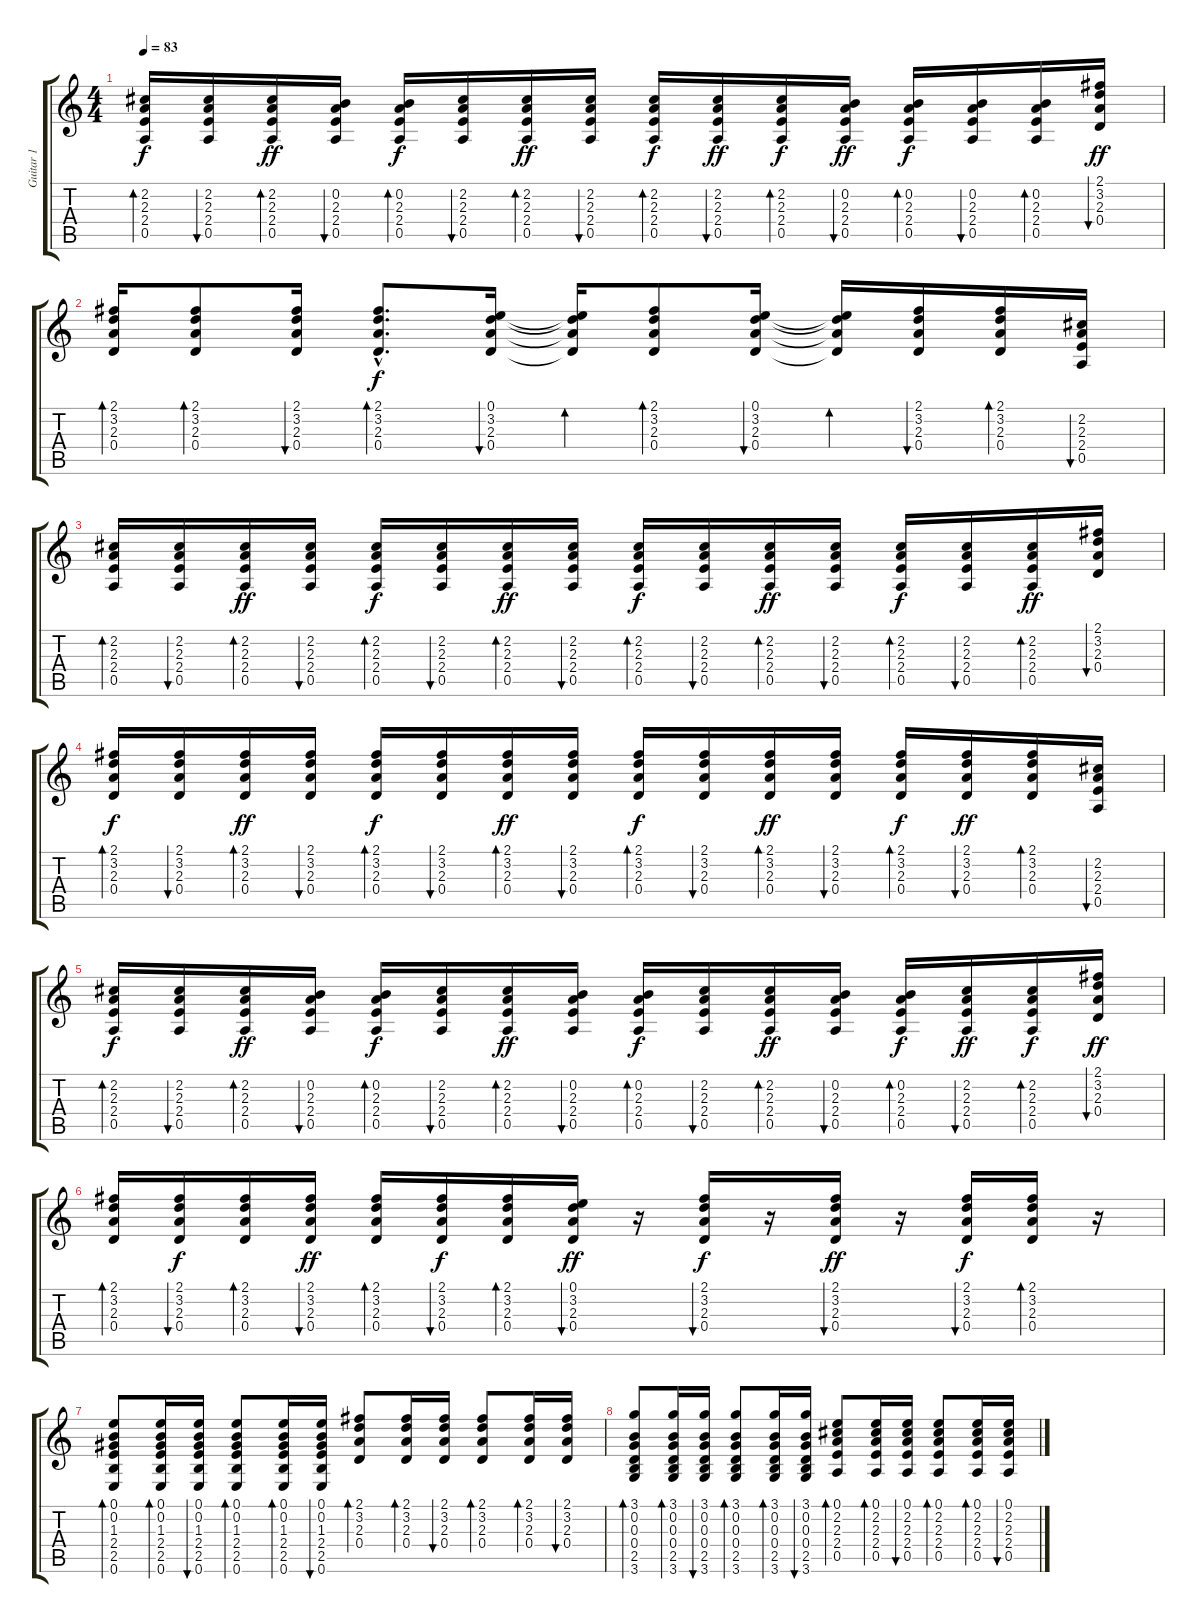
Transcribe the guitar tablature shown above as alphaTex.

\track ("Guitar 1" "Guitar 1") {instrument acousticguitarsteel}
\staff {score tabs}
\tuning (E4 B3 G3 D3 A2 E2) {hide}
\ts (4 4)
\tempo 83
\clef g2
\ks c
(2.2 2.3 2.4 0.5).16{bd 60 dy f} (2.2 2.3 2.4 0.5).16{bu 60} (2.2 2.3 2.4 0.5).16{bd 60 dy ff} (0.2 2.3 2.4 0.5).16{bu 60} (0.2 2.3 2.4 0.5).16{bd 60 dy f} (2.2 2.3 2.4 0.5).16{bu 60} (2.2 2.3 2.4 0.5).16{bd 60 dy ff} (2.2 2.3 2.4 0.5).16{bu 60} (2.2 2.3 2.4 0.5).16{bd 60 dy f} (2.2 2.3 2.4 0.5).16{bu 60 dy ff} (2.2 2.3 2.4 0.5).16{bd 60 dy f} (0.2 2.3 2.4 0.5).16{bu 60 dy ff} (0.2 2.3 2.4 0.5).16{bd 60 dy f} (0.2 2.3 2.4 0.5).16{bu 60} (0.2 2.3 2.4 0.5).16{bd 60} (2.1 3.2 2.3 0.4).16{bu 60 dy ff} |
(2.1 3.2 2.3 0.4).16{bd 60} (2.1 3.2 2.3 0.4).8{bd 60} (2.1 3.2 2.3 0.4).16{bu 60} (2.1{hac} 3.2{hac} 2.3{hac} 0.4{hac}).8{d bd 60 dy f} (0.1 3.2 2.3 0.4).16{bu 60} (0.1{t} 3.2{t} 2.3{t} 0.4{t}).16{bd 60} (2.1 3.2 2.3 0.4).8{bd 60} (0.1 3.2 2.3 0.4).16{bu 60} (0.1{t} 3.2{t} 2.3{t} 0.4{t}).16{bd 60} (2.1 3.2 2.3 0.4).16{bu 60} (2.1 3.2 2.3 0.4).16{bd 60} (2.2 2.3 2.4 0.5).16{bu 60} |
(2.2 2.3 2.4 0.5).16{bd 60} (2.2 2.3 2.4 0.5).16{bu 60} (2.2 2.3 2.4 0.5).16{bd 60 dy ff} (2.2 2.3 2.4 0.5).16{bu 60} (2.2 2.3 2.4 0.5).16{bd 60 dy f} (2.2 2.3 2.4 0.5).16{bu 60} (2.2 2.3 2.4 0.5).16{bd 60 dy ff} (2.2 2.3 2.4 0.5).16{bu 60} (2.2 2.3 2.4 0.5).16{bd 60 dy f} (2.2 2.3 2.4 0.5).16{bu 60} (2.2 2.3 2.4 0.5).16{bd 60 dy ff} (2.2 2.3 2.4 0.5).16{bu 60} (2.2 2.3 2.4 0.5).16{bd 60 dy f} (2.2 2.3 2.4 0.5).16{bu 60} (2.2 2.3 2.4 0.5).16{bd 60 dy ff} (2.1 3.2 2.3 0.4).16{bu 60} |
(2.1 3.2 2.3 0.4).16{bd 60 dy f} (2.1 3.2 2.3 0.4).16{bu 60} (2.1 3.2 2.3 0.4).16{bd 60 dy ff} (2.1 3.2 2.3 0.4).16{bu 60} (2.1 3.2 2.3 0.4).16{bd 60 dy f} (2.1 3.2 2.3 0.4).16{bu 60} (2.1 3.2 2.3 0.4).16{bd 60 dy ff} (2.1 3.2 2.3 0.4).16{bu 60} (2.1 3.2 2.3 0.4).16{bd 60 dy f} (2.1 3.2 2.3 0.4).16{bu 60} (2.1 3.2 2.3 0.4).16{bd 60 dy ff} (2.1 3.2 2.3 0.4).16{bu 60} (2.1 3.2 2.3 0.4).16{bd 60 dy f} (2.1 3.2 2.3 0.4).16{bu 60 dy ff} (2.1 3.2 2.3 0.4).16{bd 60} (2.2 2.3 2.4 0.5).16{bu 60} |
(2.2 2.3 2.4 0.5).16{bd 60 dy f} (2.2 2.3 2.4 0.5).16{bu 60} (2.2 2.3 2.4 0.5).16{bd 60 dy ff} (0.2 2.3 2.4 0.5).16{bu 60} (0.2 2.3 2.4 0.5).16{bd 60 dy f} (2.2 2.3 2.4 0.5).16{bu 60} (2.2 2.3 2.4 0.5).16{bd 60 dy ff} (0.2 2.3 2.4 0.5).16{bu 60} (0.2 2.3 2.4 0.5).16{bd 60 dy f} (2.2 2.3 2.4 0.5).16{bu 60} (2.2 2.3 2.4 0.5).16{bd 60 dy ff} (0.2 2.3 2.4 0.5).16{bu 60} (0.2 2.3 2.4 0.5).16{bd 60 dy f} (2.2 2.3 2.4 0.5).16{bu 60 dy ff} (2.2 2.3 2.4 0.5).16{bd 60 dy f} (2.1 3.2 2.3 0.4).16{bu 60 dy ff} |
(2.1 3.2 2.3 0.4).16{bd 60} (2.1 3.2 2.3 0.4).16{bu 60 dy f} (2.1 3.2 2.3 0.4).16{bd 60} (2.1 3.2 2.3 0.4).16{bu 60 dy ff} (2.1 3.2 2.3 0.4).16{bd 60} (2.1 3.2 2.3 0.4).16{bu 60 dy f} (2.1 3.2 2.3 0.4).16{bd 60} (0.1 3.2 2.3 0.4).16{bu 60 dy ff} r.16 (2.1 3.2 2.3 0.4).16{bu 60 dy f} r.16 (2.1 3.2 2.3 0.4).16{bu 60 dy ff} r.16 (2.1 3.2 2.3 0.4).16{bu 60 dy f} (2.1 3.2 2.3 0.4).16{bd 60} r.16 |
(0.1 0.2 1.3 2.4 2.5 0.6).8{bd 60} (0.1 0.2 1.3 2.4 2.5 0.6).16{bd 60} (0.1 0.2 1.3 2.4 2.5 0.6).16{bu 60} (0.1 0.2 1.3 2.4 2.5 0.6).8{bd 60} (0.1 0.2 1.3 2.4 2.5 0.6).16{bd 60} (0.1 0.2 1.3 2.4 2.5 0.6).16{bu 60} (2.1 3.2 2.3 0.4).8{bd 60} (2.1 3.2 2.3 0.4).16{bd 60} (2.1 3.2 2.3 0.4).16{bu 60} (2.1 3.2 2.3 0.4).8{bd 60} (2.1 3.2 2.3 0.4).16{bd 60} (2.1 3.2 2.3 0.4).16{bu 60} |
(3.1 0.2 0.3 0.4 2.5 3.6).8{bd 60} (3.1 0.2 0.3 0.4 2.5 3.6).16{bd 60} (3.1 0.2 0.3 0.4 2.5 3.6).16{bu 60} (3.1 0.2 0.3 0.4 2.5 3.6).8{bd 60} (3.1 0.2 0.3 0.4 2.5 3.6).16{bd 60} (3.1 0.2 0.3 0.4 2.5 3.6).16{bu 60} (0.1 2.2 2.3 2.4 0.5).8{bd 60} (0.1 2.2 2.3 2.4 0.5).16{bd 60} (0.1 2.2 2.3 2.4 0.5).16{bu 60} (0.1 2.2 2.3 2.4 0.5).8{bd 60} (0.1 2.2 2.3 2.4 0.5).16{bd 60} (0.1 2.2 2.3 2.4 0.5).16{bu 60}
